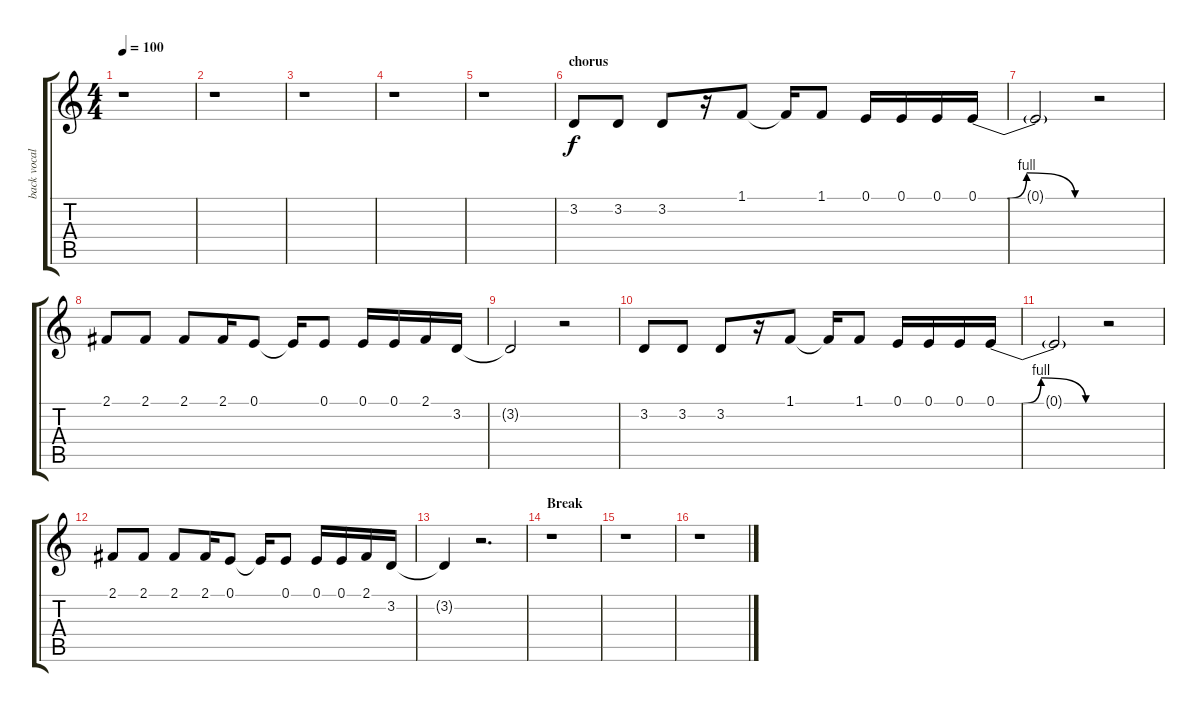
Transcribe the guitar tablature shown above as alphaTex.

\track ("back vocal I" "back vocal") {instrument oboe}
\staff {score tabs}
\tuning (E4 B3 G3 D3 A2 E2) {hide}
\ts (4 4)
\tempo 100
\clef g2
\ks c
r.1{dy f} |
r.1 |
r.1 |
r.1 |
r.1 |
\section ("" "chorus")
3.2.8 3.2.8 3.2.8 r.16 1.1.8 1.1{t}.16 1.1.8 0.1.16 0.1.16 0.1.16 0.1{be (custom 0 0 15 0 25 4 50 0 60 0)}.16 |
0.1{t}.2 r.2 |
2.1.8 2.1.8 2.1.8 2.1.16 0.1.8 0.1{t}.16 0.1.8 0.1.16 0.1.16 2.1.16 3.2.16 |
3.2{t}.2 r.2 |
3.2.8 3.2.8 3.2.8 r.16 1.1.8 1.1{t}.16 1.1.8 0.1.16 0.1.16 0.1.16 0.1{be (custom 0 0 15 0 25 4 50 0 60 0)}.16 |
0.1{t}.2 r.2 |
2.1.8 2.1.8 2.1.8 2.1.16 0.1.8 0.1{t}.16 0.1.8 0.1.16 0.1.16 2.1.16 3.2.16 |
3.2{t}.4 r.2{d} |
\section ("" "Break")
r.1 |
r.1 |
r.1
